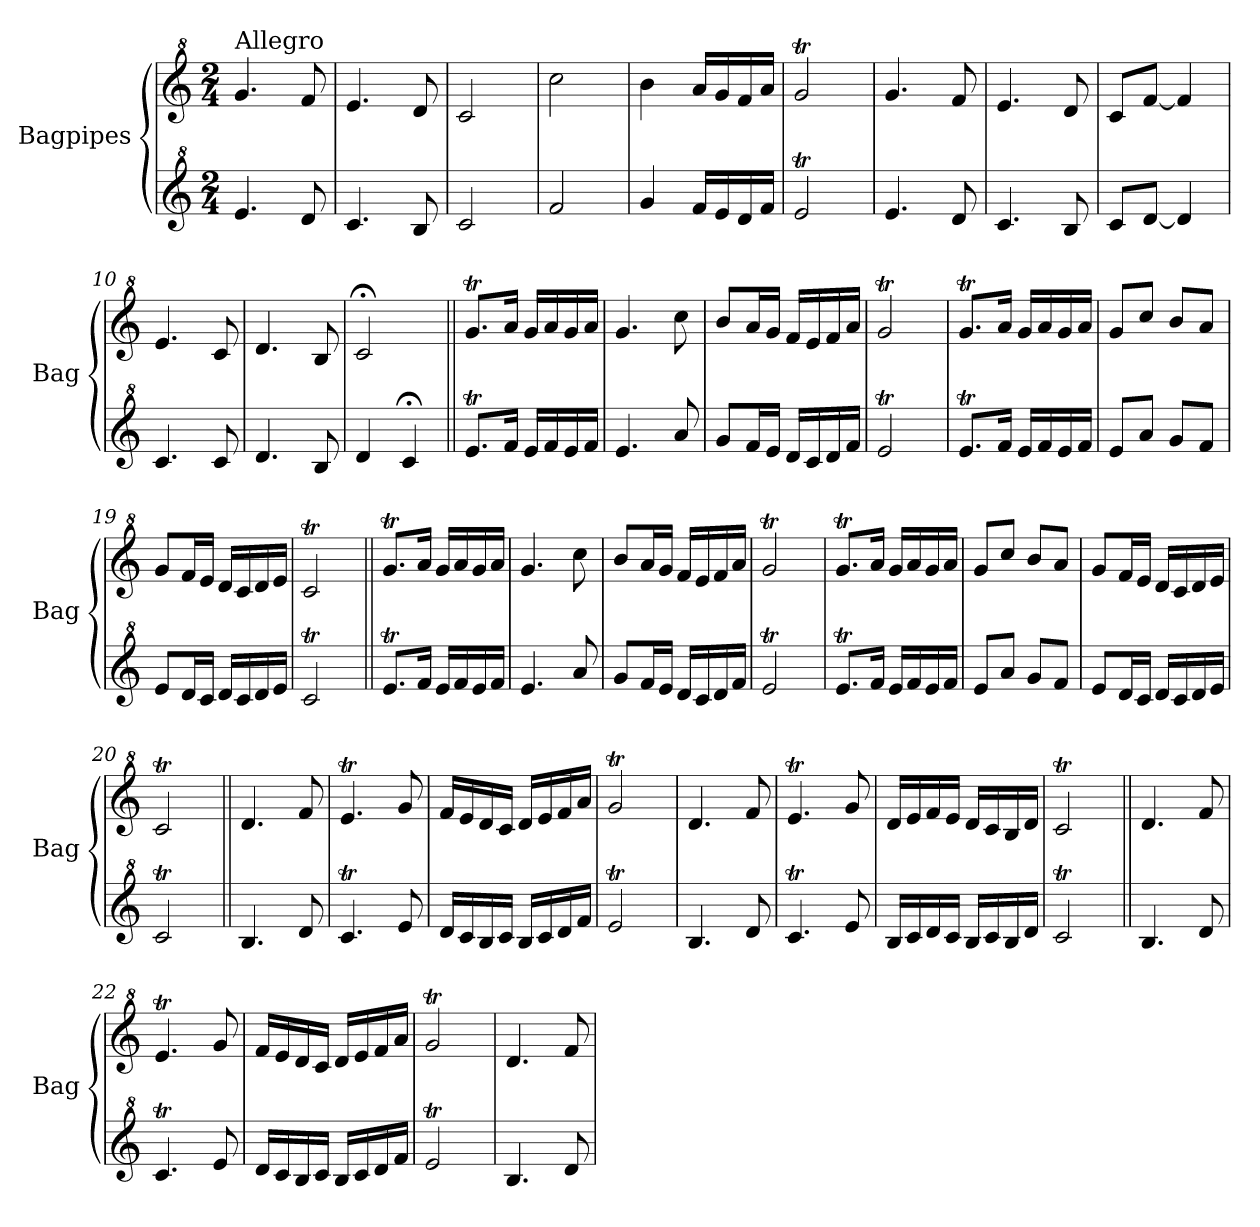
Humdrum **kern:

**kern	**kern
*part2	*part1
*staff2	*staff1
*I"Bagpipes	*I"Bagpipes
*I'Bag	*I'Bag
*clefG^2	*clefG^2
*k[]	*k[]
*C:	*C:
*M2/4	*M2/4
=1	=1
!	!LO:TX:a:t=Allegro
4.ee/	4.gg/
8dd/	8ff/
=2	=2
4.cc/	4.ee/
8b/	8dd/
=3	=3
2cc/	2cc/
=4	=4
2ff/	2ccc\
=5	=5
4gg/	4bb\
16ff/LL	16aa/LL
16ee/	16gg/
16dd/	16ff/
16ff/JJ	16aa/JJ
=6	=6
2eet/	2ggT/
=7	=7
4.ee/	4.gg/
8dd/	8ff/
=8	=8
4.cc/	4.ee/
8b/	8dd/
=9	=9
8cc/L	8cc/L
[8dd/J	[8ff/J
4dd/]	4ff/]
=10	=10
4.cc/	4.ee/
8cc/	8cc/
=11	=11
4.dd/	4.dd/
8b/	8b/
=12	=12
4dd/	2cc;/
4cc;/	.
=13||	=13||
8.eet/L	8.ggT/L
16ff/Jk	16aa/Jk
16ee/LL	16gg/LL
16ff/	16aa/
16ee/	16gg/
16ff/JJ	16aa/JJ
!!LO:LB:g=z
=14	=14
4.ee/	4.gg/
8aa/	8ccc\
=15	=15
8gg/L	8bb/L
16ff/L	16aa/L
16ee/JJ	16gg/JJ
16dd/LL	16ff/LL
16cc/	16ee/
16dd/	16ff/
16ff/JJ	16aa/JJ
=16	=16
2eet/	2ggT/
=17	=17
8.eet/L	8.ggT/L
16ff/Jk	16aa/Jk
16ee/LL	16gg/LL
16ff/	16aa/
16ee/	16gg/
16ff/JJ	16aa/JJ
=18	=18
8ee/L	8gg/L
8aa/J	8ccc/J
8gg/L	8bb/L
8ff/J	8aa/J
=19	=19
8ee/L	8gg/L
16dd/L	16ff/L
16cc/JJ	16ee/JJ
16dd/LL	16dd/LL
16cc/	16cc/
16dd/	16dd/
16ee/JJ	16ee/JJ
=20	=20
2ccT/	2ccT/
=13a||	=13a||
8.eet/L	8.ggT/L
16ff/Jk	16aa/Jk
16ee/LL	16gg/LL
16ff/	16aa/
16ee/	16gg/
16ff/JJ	16aa/JJ
!!LO:LB:g=z
=14a	=14a
4.ee/	4.gg/
8aa/	8ccc\
=15a	=15a
8gg/L	8bb/L
16ff/L	16aa/L
16ee/JJ	16gg/JJ
16dd/LL	16ff/LL
16cc/	16ee/
16dd/	16ff/
16ff/JJ	16aa/JJ
=16a	=16a
2eet/	2ggT/
=17a	=17a
8.eet/L	8.ggT/L
16ff/Jk	16aa/Jk
16ee/LL	16gg/LL
16ff/	16aa/
16ee/	16gg/
16ff/JJ	16aa/JJ
=18a	=18a
8ee/L	8gg/L
8aa/J	8ccc/J
8gg/L	8bb/L
8ff/J	8aa/J
=19a	=19a
8ee/L	8gg/L
16dd/L	16ff/L
16cc/JJ	16ee/JJ
16dd/LL	16dd/LL
16cc/	16cc/
16dd/	16dd/
16ee/JJ	16ee/JJ
=20a	=20a
2ccT/	2ccT/
=21||	=21||
4.b/	4.dd/
8dd/	8ff/
=22	=22
4.ccT/	4.eet/
8ee/	8gg/
!!LO:LB:g=z
=23	=23
16dd/LL	16ff/LL
16cc/	16ee/
16b/	16dd/
16cc/JJ	16cc/JJ
16b/LL	16dd/LL
16cc/	16ee/
16dd/	16ff/
16ff/JJ	16aa/JJ
=24	=24
2eet/	2ggT/
=25	=25
4.b/	4.dd/
8dd/	8ff/
=26	=26
4.ccT/	4.eet/
8ee/	8gg/
=27	=27
16b/LL	16dd/LL
16cc/	16ee/
16dd/	16ff/
16cc/JJ	16ee/JJ
16b/LL	16dd/LL
16cc/	16cc/
16b/	16b/
16dd/JJ	16dd/JJ
=28	=28
2ccT/	2ccT/
=21a||	=21a||
4.b/	4.dd/
8dd/	8ff/
=22a	=22a
4.ccT/	4.eet/
8ee/	8gg/
!!LO:LB:g=z
=23a	=23a
16dd/LL	16ff/LL
16cc/	16ee/
16b/	16dd/
16cc/JJ	16cc/JJ
16b/LL	16dd/LL
16cc/	16ee/
16dd/	16ff/
16ff/JJ	16aa/JJ
=24a	=24a
2eet/	2ggT/
=25a	=25a
4.b/	4.dd/
8dd/	8ff/
=	=
*-	*-
